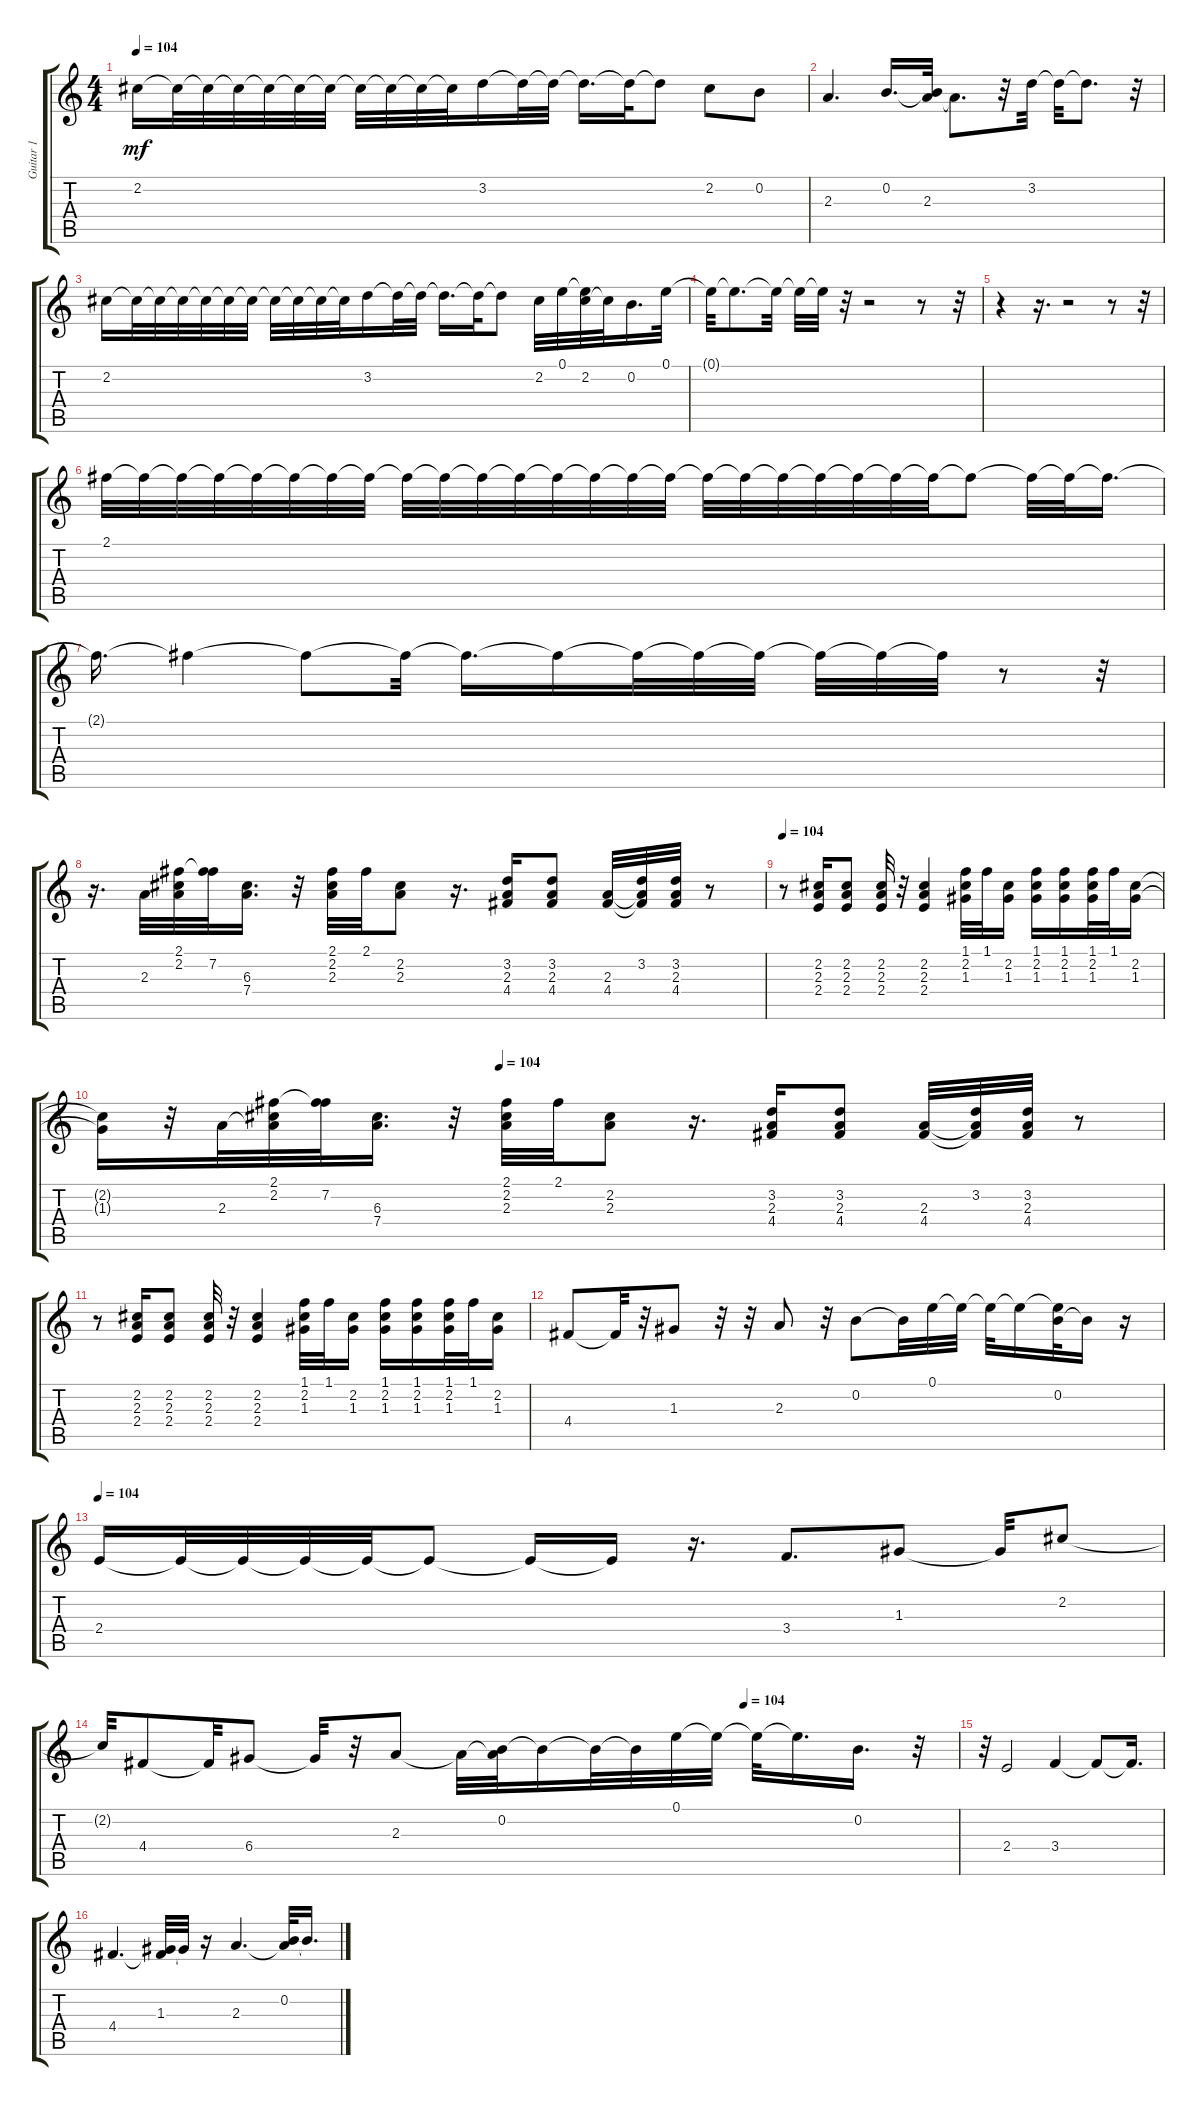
\track ("Guitar 1" "Guitar 1") {instrument acousticguitarsteel}
\staff {score tabs}
\tuning (E4 B3 G3 D3 A2 E2) {hide}
\ts (4 4)
\tempo 104
\clef g2
\ks c
2.2.16{dy mf} 2.2{t}.32 2.2{t}.32 2.2{t}.32 2.2{t}.32 2.2{t}.32 2.2{t}.32 2.2{t}.32 2.2{t}.32 2.2{t}.32 2.2{t}.32 3.2.16 3.2{t}.32 3.2{t}.32 3.2{t}.16{d} 3.2{t}.32 3.2{t}.8 2.2.8 0.2.8 |
2.3.4{d} 0.2.16{d} (0.2{t} 2.3).32 2.3{t}.8{d} r.32 3.2.32 3.2{t}.32 3.2{t}.8{d} r.32 |
2.2.16 2.2{t}.32 2.2{t}.32 2.2{t}.32 2.2{t}.32 2.2{t}.32 2.2{t}.32 2.2{t}.32 2.2{t}.32 2.2{t}.32 2.2{t}.32 3.2.16 3.2{t}.32 3.2{t}.32 3.2{t}.16{d} 3.2{t}.32 3.2{t}.8 2.2.32 0.1.32 (0.1{t} 2.2).32 2.2{t}.32 0.2.16{d} 0.1.32 |
0.1{t}.32 0.1{t}.8{d} 0.1{t}.32 0.1{t}.32 0.1{t}.32 r.32 r.2 r.8 r.32 |
r.4 r.16{d} r.2 r.8 r.32 |
2.1.32 2.1{t}.32 2.1{t}.32 2.1{t}.32 2.1{t}.32 2.1{t}.32 2.1{t}.32 2.1{t}.32 2.1{t}.32 2.1{t}.32 2.1{t}.32 2.1{t}.32 2.1{t}.32 2.1{t}.32 2.1{t}.32 2.1{t}.32 2.1{t}.32 2.1{t}.32 2.1{t}.32 2.1{t}.32 2.1{t}.32 2.1{t}.32 2.1{t}.32 2.1{t}.8 2.1{t}.32 2.1{t}.32 2.1{t}.16{d} |
2.1{t}.16{d} 2.1{t}.4 2.1{t}.8 2.1{t}.32 2.1{t}.16{d} 2.1{t}.16 2.1{t}.32 2.1{t}.32 2.1{t}.32 2.1{t}.32 2.1{t}.32 2.1{t}.32 r.8 r.32 |
r.16{d} 2.3.32 (2.1 2.2 2.3{t}).32 (2.1{t} 7.2).32 (6.3 7.4).16{d} r.32 (2.1 2.2 2.3).32 2.1.32 (2.2 2.3).8 r.16{d} (3.2 2.3 4.4).16 (3.2 2.3 4.4).8 (2.3 4.4).32 (3.2 2.3{t} 4.4{t}).32 (3.2 2.3 4.4).32 r.8 |
\tempo 104
r.8 (2.2 2.3 2.4).16 (2.2 2.3 2.4).8 (2.2 2.3 2.4).32 r.32 (2.2 2.3 2.4).4 (1.1 2.2 1.3).32 1.1.32 (2.2 1.3).16 (1.1 2.2 1.3).16 (1.1 2.2 1.3).16 (1.1 2.2 1.3).32 1.1.32 (2.2 1.3).16 |
\tempo (104 0.375)
(2.2{t} 1.3{t}).16 r.32 2.3.32 (2.1 2.2 2.3{t}).32 (2.1{t} 7.2).32 (6.3 7.4).16{d} r.32 (2.1 2.2 2.3).32 2.1.32 (2.2 2.3).8 r.16{d} (3.2 2.3 4.4).16 (3.2 2.3 4.4).8 (2.3 4.4).32 (3.2 2.3{t} 4.4{t}).32 (3.2 2.3 4.4).32 r.8 |
r.8 (2.2 2.3 2.4).16 (2.2 2.3 2.4).8 (2.2 2.3 2.4).32 r.32 (2.2 2.3 2.4).4 (1.1 2.2 1.3).32 1.1.32 (2.2 1.3).16 (1.1 2.2 1.3).16 (1.1 2.2 1.3).16 (1.1 2.2 1.3).32 1.1.32 (2.2 1.3).16 |
4.4.8 4.4{t}.32 r.32 1.3.8 r.32 r.32 2.3.8 r.32 0.2.8 0.2{t}.32 0.1.32 0.1{t}.32 0.1{t}.32 0.1{t}.16 (0.1{t} 0.2).32 0.2{t}.16 r.16 |
\tempo 104
2.4.16 2.4{t}.32 2.4{t}.32 2.4{t}.32 2.4{t}.32 2.4{t}.8 2.4{t}.16 2.4{t}.16 r.16{d} 3.4.8{d} 1.3.8 1.3{t}.32 2.2.8 |
\tempo (104 0.75)
2.2{t}.32 4.4.8 4.4{t}.32 6.4.8 6.4{t}.32 r.32 2.3.8 2.3{t}.32 (0.2 2.3{t}).32 0.2{t}.16 0.2{t}.32 0.2{t}.32 0.1.32 0.1{t}.32 0.1{t}.32 0.1{t}.16{d} 0.2.16{d} r.32 |
r.32 2.4.2 3.4.4 3.4{t}.8 3.4{t}.16{d} |
4.4.4{d} (1.3 4.4{t}).32 1.3{t}.32 r.16 2.3.4{d} (0.2 2.3{t}).32 0.2{t}.16{d}
